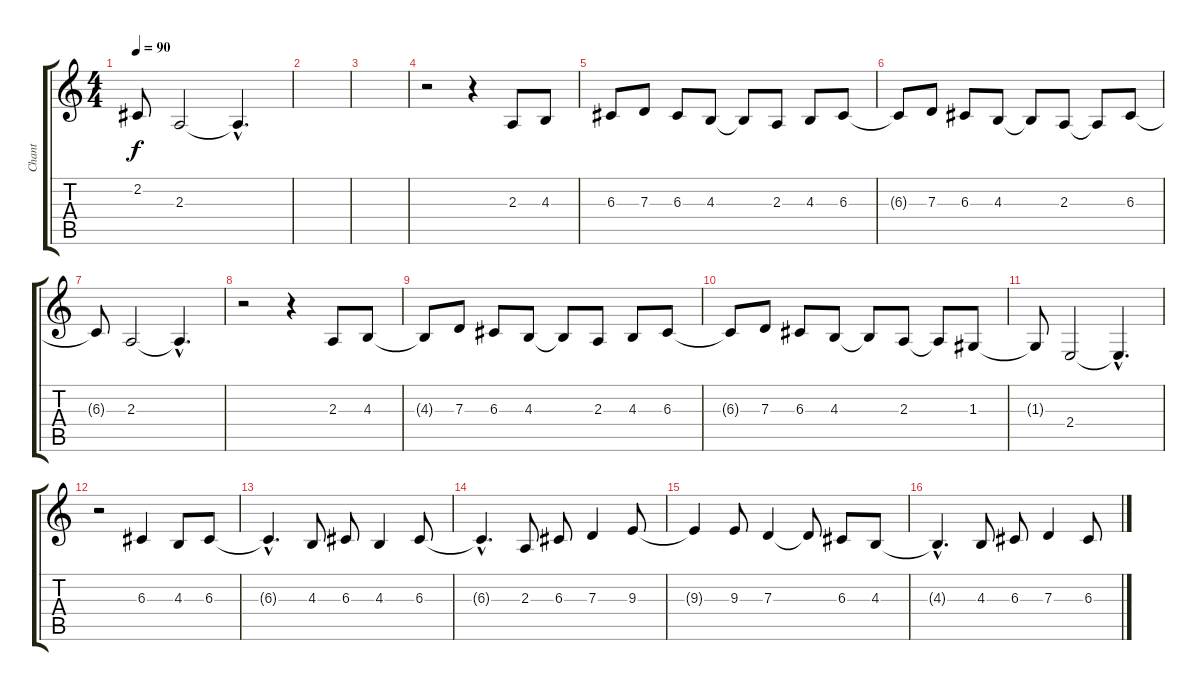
\track ("Chant" "Chant") {instrument lead2sawtooth}
\staff {score tabs}
\tuning (E4 B3 G3 D3 A2 E2) {hide}
\ts (4 4)
\tempo 90
\clef g2
\ks c
2.2{t}.8{dy f} 2.3.2 2.3{hac t}.4{d} |
|
|
r.2 r.4 2.3.8 4.3.8 |
6.3.8 7.3.8 6.3.8 4.3.8 4.3{t}.8 2.3.8 4.3.8 6.3.8 |
6.3{t}.8 7.3.8 6.3.8 4.3.8 4.3{t}.8 2.3.8 2.3{t}.8 6.3.8 |
6.3{t}.8 2.3.2 2.3{hac t}.4{d} |
r.2 r.4 2.3.8 4.3.8 |
4.3{t}.8 7.3.8 6.3.8 4.3.8 4.3{t}.8 2.3.8 4.3.8 6.3.8 |
6.3{t}.8 7.3.8 6.3.8 4.3.8 4.3{t}.8 2.3.8 2.3{t}.8 1.3.8 |
1.3{t}.8 2.4.2 2.4{hac t}.4{d} |
r.2 6.3.4 4.3.8 6.3.8 |
6.3{hac t}.4{d} 4.3.8 6.3.8 4.3.4 6.3.8 |
6.3{hac t}.4{d} 2.3.8 6.3.8 7.3.4 9.3.8 |
9.3{t}.4 9.3.8 7.3.4 7.3{t}.8 6.3.8 4.3.8 |
4.3{hac t}.4{d} 4.3.8 6.3.8 7.3.4 6.3.8
